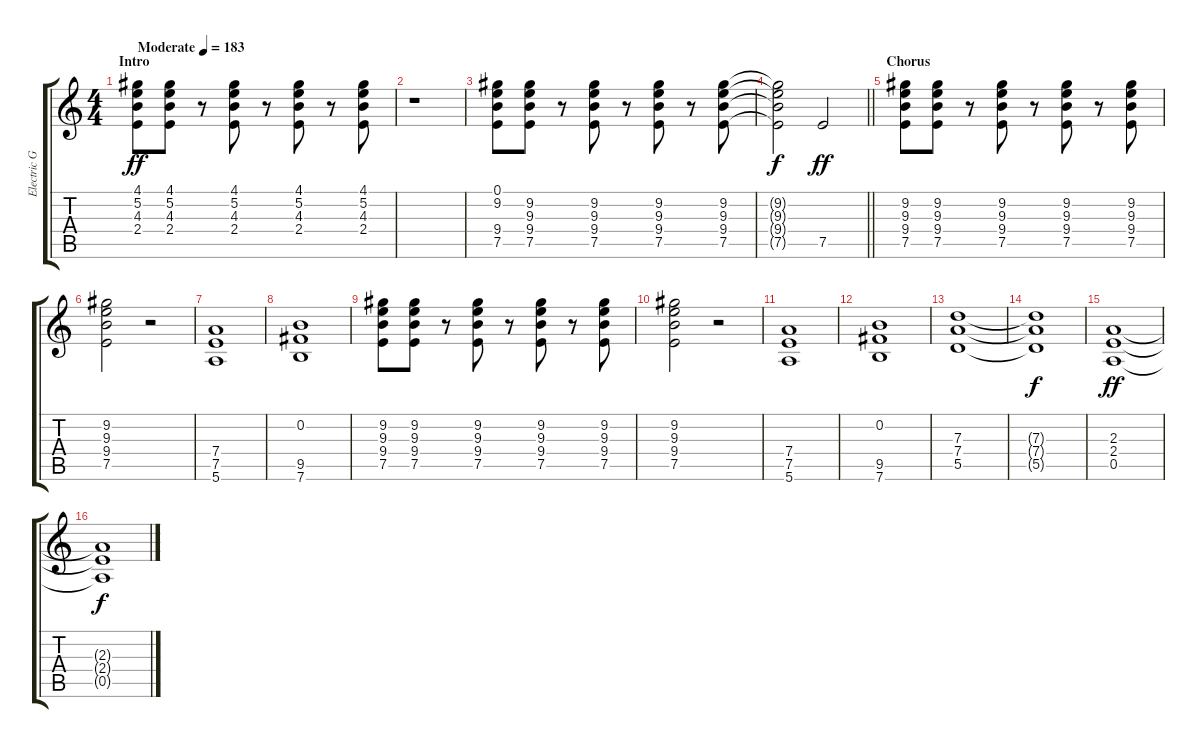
\track ("Electric Guitar" "Electric G") {instrument overdrivenguitar}
\staff {score tabs}
\tuning (E4 B3 G3 D3 A2 E2) {hide}
\ts (4 4)
\section ("" "Intro")
\tempo (183 "Moderate")
\clef g2
\ks c
(4.1 5.2 4.3 2.4).8{dy ff instrument overdrivenguitar} (4.1 5.2 4.3 2.4).8 r.8 (4.1 5.2 4.3 2.4).8 r.8 (4.1 5.2 4.3 2.4).8 r.8 (4.1 5.2 4.3 2.4).8 |
r.1 |
(0.1 9.2 9.4 7.5).8 (9.2 9.3 9.4 7.5).8 r.8 (9.2 9.3 9.4 7.5).8 r.8 (9.2 9.3 9.4 7.5).8 r.8 (9.2 9.3 9.4 7.5).8 |
\barLineRight lightlight
(9.2{t} 9.3{t} 9.4{t} 7.5{t}).2{dy f} 7.5.2{dy ff} |
\section ("" "Chorus")
(9.2 9.3 9.4 7.5).8 (9.2 9.3 9.4 7.5).8 r.8 (9.2 9.3 9.4 7.5).8 r.8 (9.2 9.3 9.4 7.5).8 r.8 (9.2 9.3 9.4 7.5).8 |
(9.2 9.3 9.4 7.5).2 r.2 |
(7.4 7.5 5.6).1 |
(0.2 9.5 7.6).1 |
(9.2 9.3 9.4 7.5).8 (9.2 9.3 9.4 7.5).8 r.8 (9.2 9.3 9.4 7.5).8 r.8 (9.2 9.3 9.4 7.5).8 r.8 (9.2 9.3 9.4 7.5).8 |
(9.2 9.3 9.4 7.5).2 r.2 |
(7.4 7.5 5.6).1 |
(0.2 9.5 7.6).1 |
(7.3 7.4 5.5).1 |
(7.3{t} 7.4{t} 5.5{t}).1{dy f} |
(2.3 2.4 0.5).1{dy ff} |
(2.3{t} 2.4{t} 0.5{t}).1{dy f}
